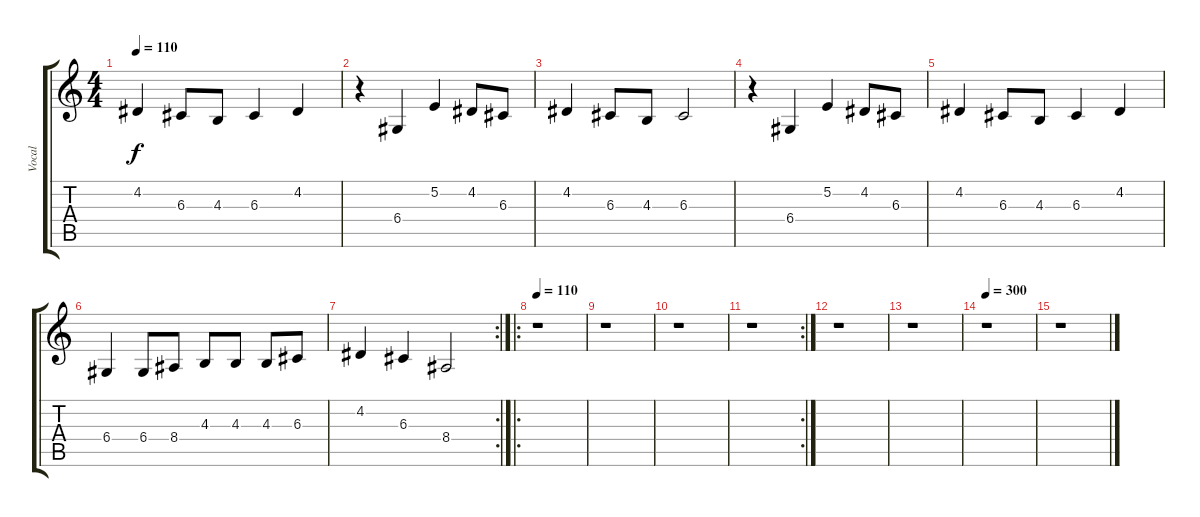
\track ("Vocal" "Vocal") {instrument cello}
\staff {score tabs}
\tuning (E4 B3 G3 D3 A2 E2) {hide}
\ts (4 4)
\tempo 110
\clef g2
\ks c
4.2.4{dy f} 6.3.8 4.3.8 6.3.4 4.2.4 |
r.4 6.4.4 5.2.4 4.2.8 6.3.8 |
4.2.4 6.3.8 4.3.8 6.3.2 |
r.4 6.4.4 5.2.4 4.2.8 6.3.8 |
4.2.4 6.3.8 4.3.8 6.3.4 4.2.4 |
6.4.4 6.4.8 8.4.8 4.3.8 4.3.8 4.3.8 6.3.8 |
\rc 2
4.2.4 6.3.4 8.4.2 |
\ro
\tempo 110
r.1 |
r.1 |
r.1 |
\rc 2
r.1 |
r.1 |
r.1 |
\tempo 300
r.1 |
r.1
